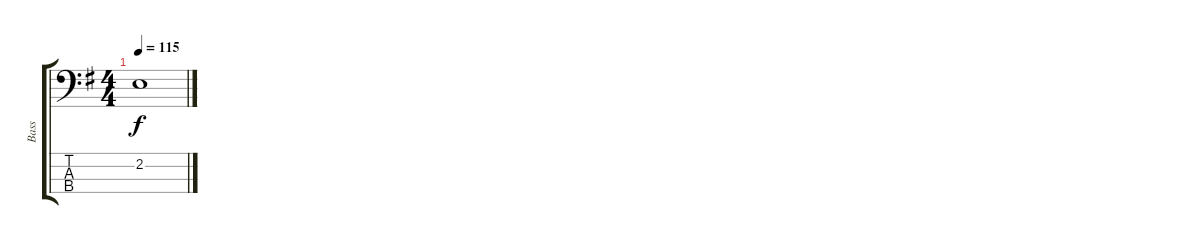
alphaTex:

\track ("Bass" "Bass") {instrument electricbassfinger}
\staff {score tabs}
\tuning (G2 D2 A1 E1) {hide}
\ts (4 4)
\tempo 115
\clef f4
\ks eminor
2.2.1{dy f}
